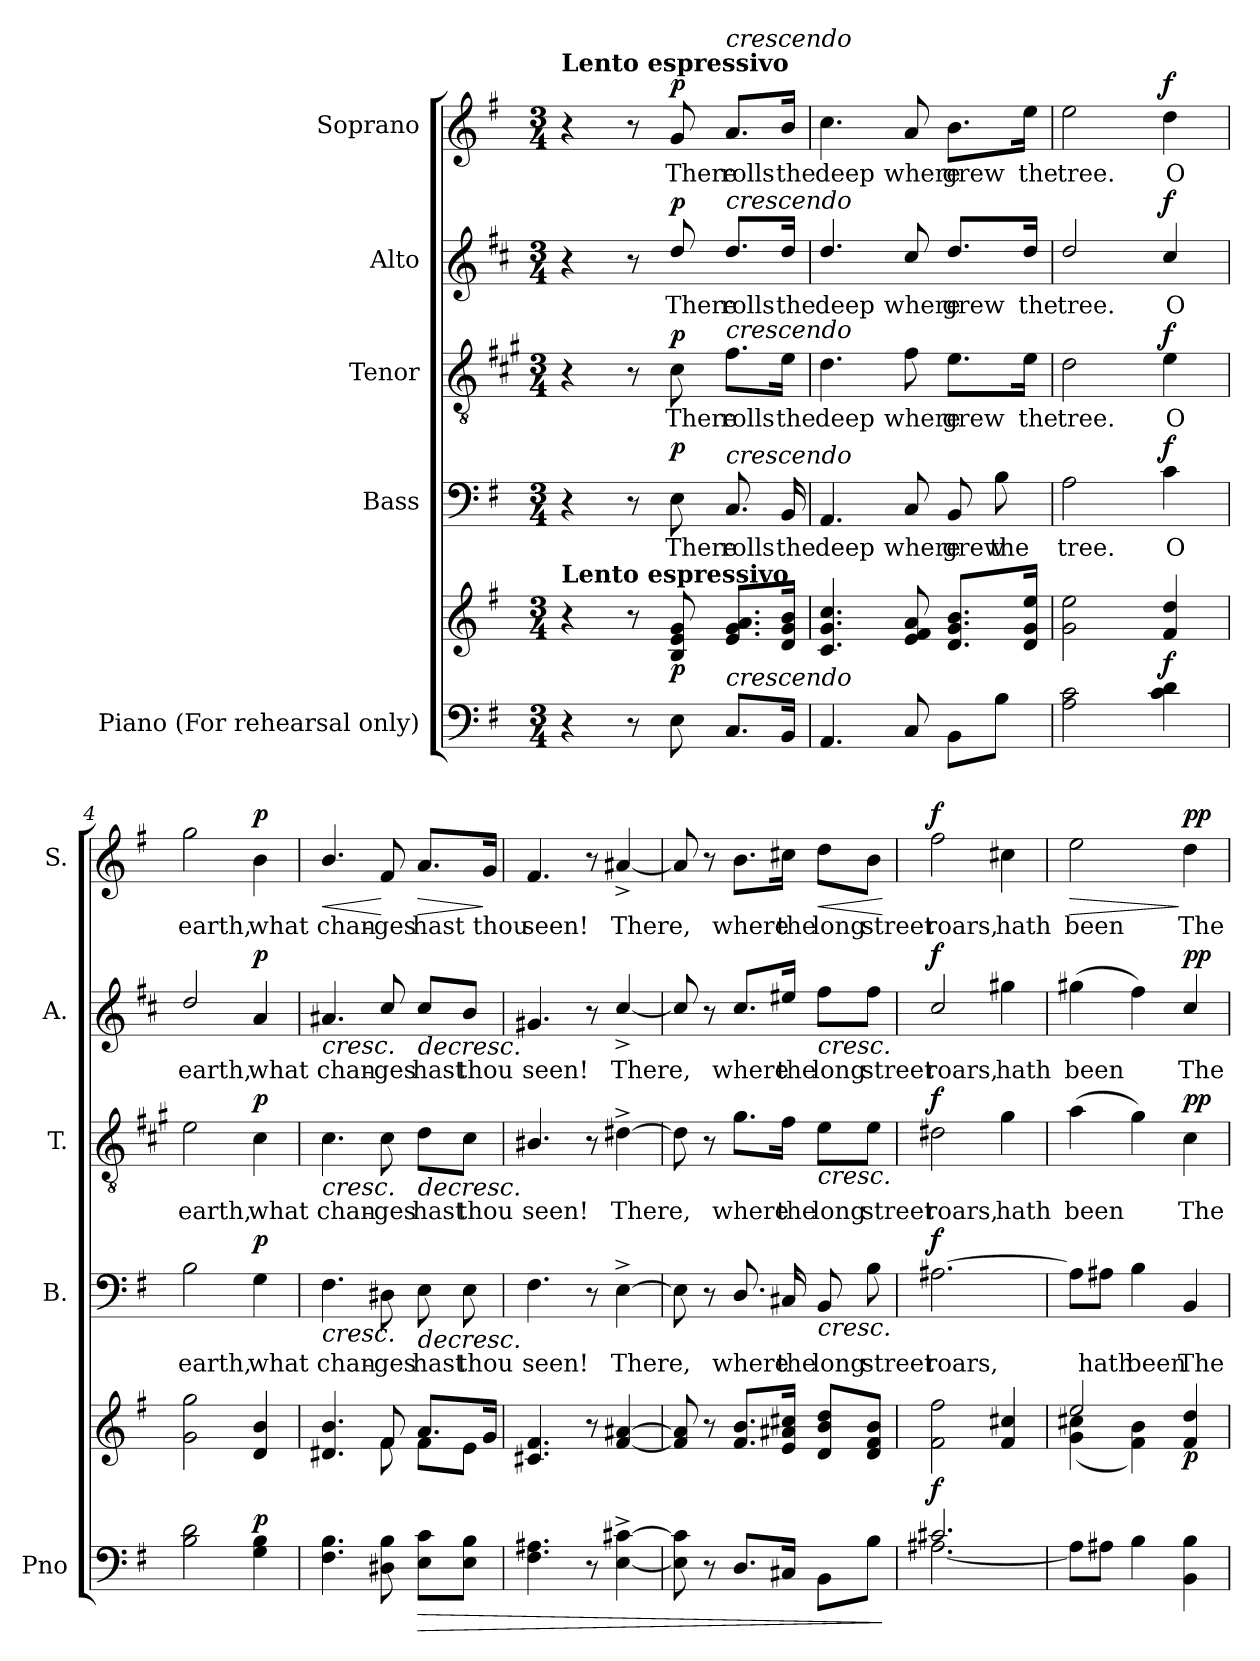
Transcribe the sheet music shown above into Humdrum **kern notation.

**kern	**kern	**dynam	**kern	**text	**dynam	**kern	**text	**dynam	**kern	**text	**dynam	**kern	**text	**dynam
*part5	*part5	*part5	*part4	*part4	*part4	*part3	*part3	*part3	*part2	*part2	*part2	*part1	*part1	*part1
*staff6	*staff5	*staff5/6	*staff4	*staff4	*staff4	*staff3	*staff3	*staff3	*staff2	*staff2	*staff2	*staff1	*staff1	*staff1
*I"Piano                       (For rehearsal only)	*	*	*I"Bass	*	*	*I"Tenor	*	*	*I"Alto	*	*	*I"Soprano	*	*
*I'Pno	*	*	*I'B.	*	*	*I'T.	*	*	*I'A.	*	*	*I'S.	*	*
*clefF4	*clefG2	*	*clefF4	*	*	*clefGv2	*	*	*clefG2	*	*	*clefG2	*	*
*	*	*	*	*	*	*ITrd1c2	*	*	*ITrd4c7	*	*	*	*	*
*k[f#]	*k[f#]	*	*k[f#]	*	*	*k[f#]	*	*	*k[f#]	*	*	*k[f#]	*	*
*M3/4	*M3/4	*	*M3/4	*	*	*M3/4	*	*	*M3/4	*	*	*M3/4	*	*
=1	=1	=1	=1	=1	=1	=1	=1	=1	=1	=1	=1	=1	=1	=1
!	!	!	!	!	!	!	!	!	!	!	!	!LO:TX:a:B:t=Lento espressivo	!	!
!	!LO:TX:a:B:t=Lento espressivo	!	!	!	!	!	!	!	!	!	!	!	!	!
4r	4r	.	4r	.	.	4r	.	.	4r	.	.	4r	.	.
8r	8r	.	8r	.	.	8r	.	.	8r	.	.	8r	.	.
!	!	!LO:DY:b	!	!LO:LY:b	!LO:DY:a	!	!LO:LY:b	!LO:DY:a	!	!LO:LY:b	!LO:DY:a	!	!LO:LY:b	!LO:DY:a
8E\	8B/ 8e/ 8g/	p	8E\	There	p	8B\	There	p	8g/	There	p	8g/	There	p
!	!	!	!	!	!	!	!	!	!	!	!	!LO:TX:a:i:t=crescendo	!	!
!	!	!	!	!	!	!	!	!	!LO:TX:a:i:t=crescendo	!	!	!	!	!
!	!	!	!	!	!	!LO:TX:a:i:t=crescendo	!	!	!	!	!	!	!	!
!	!	!	!LO:TX:a:i:t=crescendo	!	!	!	!	!	!	!	!	!	!	!
!LO:TX:a:i:t=crescendo	!	!	!	!	!	!	!	!	!	!	!	!	!	!
!	!	!	!	!LO:LY:b	!	!	!LO:LY:b	!	!	!LO:LY:b	!	!	!LO:LY:b	!
8.C/L	8.e/ 8.g/ 8.a/L	.	8.C/	rolls	.	8.e\L	rolls	.	8.g/L	rolls	.	8.a/L	rolls	.
!	!	!	!	!LO:LY:b	!	!	!LO:LY:b	!	!	!LO:LY:b	!	!	!LO:LY:b	!
16BB/Jk	16d/ 16g/ 16b/Jk	.	16BB/	the	.	16d\Jk	the	.	16g/Jk	the	.	16b/Jk	the	.
=2	=2	=2	=2	=2	=2	=2	=2	=2	=2	=2	=2	=2	=2	=2
!	!	!	!	!LO:LY:b	!	!	!LO:LY:b	!	!	!LO:LY:b	!	!	!LO:LY:b	!
4.AA/	4.c/ 4.g/ 4.cc/	.	4.AA/	deep	.	4.c\	deep	.	4.g/	deep	.	4.cc\	deep	.
!	!	!	!	!LO:LY:b	!	!	!LO:LY:b	!	!	!LO:LY:b	!	!	!LO:LY:b	!
8C/	8e/ 8f#/ 8a/	.	8C/	where	.	8e\	where	.	8f#/	where	.	8a/	where	.
!	!	!	!	!LO:LY:b	!	!	!LO:LY:b	!	!	!LO:LY:b	!	!	!LO:LY:b	!
8BB\L	8.d/ 8.g/ 8.b/L	.	8BB/	grew	.	8.d\L	grew	.	8.g/L	grew	.	8.b\L	grew	.
!	!	!	!	!LO:LY:b	!	!	!	!	!	!	!	!	!	!
8B\J	.	.	8B\	the	.	.	.	.	.	.	.	.	.	.
!	!	!	!	!	!	!	!LO:LY:b	!	!	!LO:LY:b	!	!	!LO:LY:b	!
.	16d/ 16g/ 16ee/Jk	.	.	.	.	16d\Jk	the	.	16g/Jk	the	.	16ee\Jk	the	.
=3	=3	=3	=3	=3	=3	=3	=3	=3	=3	=3	=3	=3	=3	=3
!	!	!	!	!LO:LY:b	!	!	!LO:LY:b	!	!	!LO:LY:b	!	!	!LO:LY:b	!
2A\ 2c\	2g\ 2ee\	.	2A\	tree.	.	2c\	tree.	.	2g/	tree.	.	2ee\	tree.	.
!	!	!LO:DY:a=2	!	!LO:LY:b	!LO:DY:a	!	!LO:LY:b	!LO:DY:a	!	!LO:LY:b	!LO:DY:a	!	!LO:LY:b	!LO:DY:a
4c\ 4d\	4f#/ 4dd/	f	4c\	O	f	4d\	O	f	4f#/	O	f	4dd\	O	f
=4	=4	=4	=4	=4	=4	=4	=4	=4	=4	=4	=4	=4	=4	=4
!	!	!	!	!LO:LY:b	!	!	!LO:LY:b	!	!	!LO:LY:b	!	!	!LO:LY:b	!
2B\ 2d\	2g\ 2gg\	.	2B\	earth,	.	2d\	earth,	.	2g/	earth,	.	2gg\	earth,	.
!	!	!LO:DY:a=2	!	!LO:LY:b	!LO:DY:a	!	!LO:LY:b	!LO:DY:a	!	!LO:LY:b	!LO:DY:a	!	!LO:LY:b	!LO:DY:a
4G\ 4B\	4d/ 4b/	p	4G\	what	p	4B\	what	p	4d/	what	p	4b\	what	p
=5	=5	=5	=5	=5	=5	=5	=5	=5	=5	=5	=5	=5	=5	=5
*	*^	*	*	*	*	*	*	*	*	*	*	*	*	*
!	!	!	!	!	!LO:LY:b	!LO:HP:b	!	!LO:LY:b	!LO:HP:b	!	!LO:LY:b	!LO:HP:b	!	!LO:LY:b	!LO:HP:b
4.F#\ 4.B\	4.d#X/ 4.b/	4.ryy	.	4.F#\	chan-	<	4.B\	chan-	<	4.d#X/	chan-	<	4.b/	chan-	<
!	!	!	!	!	!LO:LY:b	!	!	!LO:LY:b	!	!	!LO:LY:b	!	!	!LO:LY:b	!
8D#X\ 8B\	8f#/	8f#\	.	8D#X\	-ges	.	8B\	-ges	.	8f#/	-ges	.	8f#/	-ges	[
!	!	!	!LO:HP:b=2	!	!LO:LY:b	!LO:HP:b	!	!LO:LY:b	!LO:HP:b	!	!LO:LY:b	!LO:HP:b	!	!LO:LY:b	!LO:HP:b
8E\ 8c\L	8.a/L	8f#\L	>	8E\	hast	>	8c\L	hast	>	8f#/L	hast	>	8.a/L	hast	>
!	!	!	!	!	!LO:LY:b	!	!	!LO:LY:b	!	!	!LO:LY:b	!	!	!	!
8E\ 8B\J	.	8e\J	.	8E\	thou	[	8B\J	thou	[	8e/J	thou	[	.	.	.
!	!	!	!	!	!	!	!	!	!	!	!	!	!	!LO:LY:b	!
.	16g/Jk	.	.	.	.	.	.	.	.	.	.	.	16g/Jk	thou	]
*	*v	*v	*	*	*	*	*	*	*	*	*	*	*	*	*
!!LO:LB:g=z
=6	=6	=6	=6	=6	=6	=6	=6	=6	=6	=6	=6	=6	=6	=6
!	!	!	!	!LO:LY:b	!	!	!LO:LY:b	!	!	!LO:LY:b	!	!	!LO:LY:b	!
4.F#\ 4.A#X\	4.c#X/ 4.f#/	.	4.F#\	seen!	.	4.A#X/	seen!	.	4.c#X/	seen!	.	4.f#/	seen!	.
8r	8r	.	8r	.	.	8r	.	.	8r	.	.	8r	.	.
!	!	!	!	!LO:LY:b	!	!	!LO:LY:b	!	!	!LO:LY:b	!	!	!LO:LY:b	!
[4E\^ [4c#X\^	[4f#/ [4a#X/	.	[4E^\	There,	.	[4c#X^\	There,	.	[4f#^>/	There,	.	[4a#X^>/	There,	.
=7	=7	=7	=7	=7	=7	=7	=7	=7	=7	=7	=7	=7	=7	=7
8E\] 8c#\]	8f#/] 8a#/]	.	8E\]	.	.	8c#\]	.	.	8f#/]	.	.	8a#/]	.	.
8r	8r	.	8r	.	.	8r	.	.	8r	.	.	8r	.	.
!	!	!	!	!LO:LY:b	!	!	!LO:LY:b	!	!	!LO:LY:b	!	!	!LO:LY:b	!
8.D/L	8.f#/ 8.b/L	.	8.D/	where	.	8.f#\L	where	.	8.f#/L	where	.	8.b\L	where	.
!	!	!	!	!LO:LY:b	!	!	!LO:LY:b	!	!	!LO:LY:b	!	!	!LO:LY:b	!
16C#X/Jk	16e/ 16a#X/ 16cc#X/Jk	.	16C#X/	the	.	16e\Jk	the	.	16a#X/Jk	the	.	16cc#X\Jk	the	.
!	!	!	!	!LO:LY:b	!LO:HP:b	!	!LO:LY:b	!LO:HP:b	!	!LO:LY:b	!LO:HP:b	!	!LO:LY:b	!LO:HP:b
8BB\L	8d/ 8b/ 8dd/L	.	8BB/	long	<	8d\L	long	<	8b\L	long	<	8dd\L	long	<
!	!	!	!	!LO:LY:b	!	!	!LO:LY:b	!	!	!LO:LY:b	!	!	!LO:LY:b	!
8B\J	8d/ 8f#/ 8b/J	.	8B\	street	.	8d\J	street	.	8b\J	street	.	8b\J	street	.
.	.	]	.	.	]	.	.	]	.	.	]	.	.	[
=8	=8	=8	=8	=8	=8	=8	=8	=8	=8	=8	=8	=8	=8	=8
*^	*	*	*	*	*	*	*	*	*	*	*	*	*	*
!	!	!	!LO:DY:b	!	!LO:LY:b	!LO:DY:a	!	!LO:LY:b	!LO:DY:a	!	!LO:LY:b	!LO:DY:a	!	!LO:LY:b	!LO:DY:a
2.c#X/	[2.A#X\	2f#\ 2ff#\	f	[2.A#X\	roars,	f	2c#X\	roars,	f	2f#/	roars,	f	2ff#\	roars,	f
!	!	!	!	!	!	!	!	!LO:LY:b	!	!	!LO:LY:b	!	!	!LO:LY:b	!
.	.	4f#/ 4cc#X/	.	.	.	.	4f#\	hath	.	4cc#X\	hath	.	4cc#X\	hath	.
*v	*v	*	*	*	*	*	*	*	*	*	*	*	*	*	*
=9	=9	=9	=9	=9	=9	=9	=9	=9	=9	=9	=9	=9	=9	=9
*	*^	*	*	*	*	*	*	*	*	*	*	*	*	*
!	!	!	!	!	!	!	!	!LO:LY:b	!	!	!LO:LY:b	!	!	!LO:LY:b	!LO:HP:b
8A#\L]	2ee/	(4g\ 4cc#X\	.	8A#\L]	.	.	(4g\	been	.	(4cc#X\	been	.	2ee\	been	>
!	!	!	!	!	!LO:LY:b	!	!	!	!	!	!	!	!	!	!
8A#X\J	.	.	.	8A#X\J	hath	.	.	.	.	.	.	.	.	.	.
!	!	!	!	!	!LO:LY:b	!	!	!	!	!	!	!	!	!	!
4B\	.	4f#\ 4b\)	.	4B\	been	.	4f#\)	.	.	4b\)	.	.	.	.	.
!	!	!	!LO:DY:b	!	!LO:LY:b	!	!	!LO:LY:b	!LO:DY:n=1:a	!	!LO:LY:b	!LO:DY:n=1:a	!	!LO:LY:b	!LO:DY:n=1:a
4BB\ 4B\	4f#/ 4dd/	4ryy	p	4BB/	The	.	4B\	The	[ pp	4f#/	The	[ pp	4dd\	The	] pp
*	*v	*v	*	*	*	*	*	*	*	*	*	*	*	*	*
.	.	.	.	.	[	.	.	.	.	.	.	.	.	.
=	=	=	=	=	=	=	=	=	=	=	=	=	=	=
*-	*-	*-	*-	*-	*-	*-	*-	*-	*-	*-	*-	*-	*-	*-
